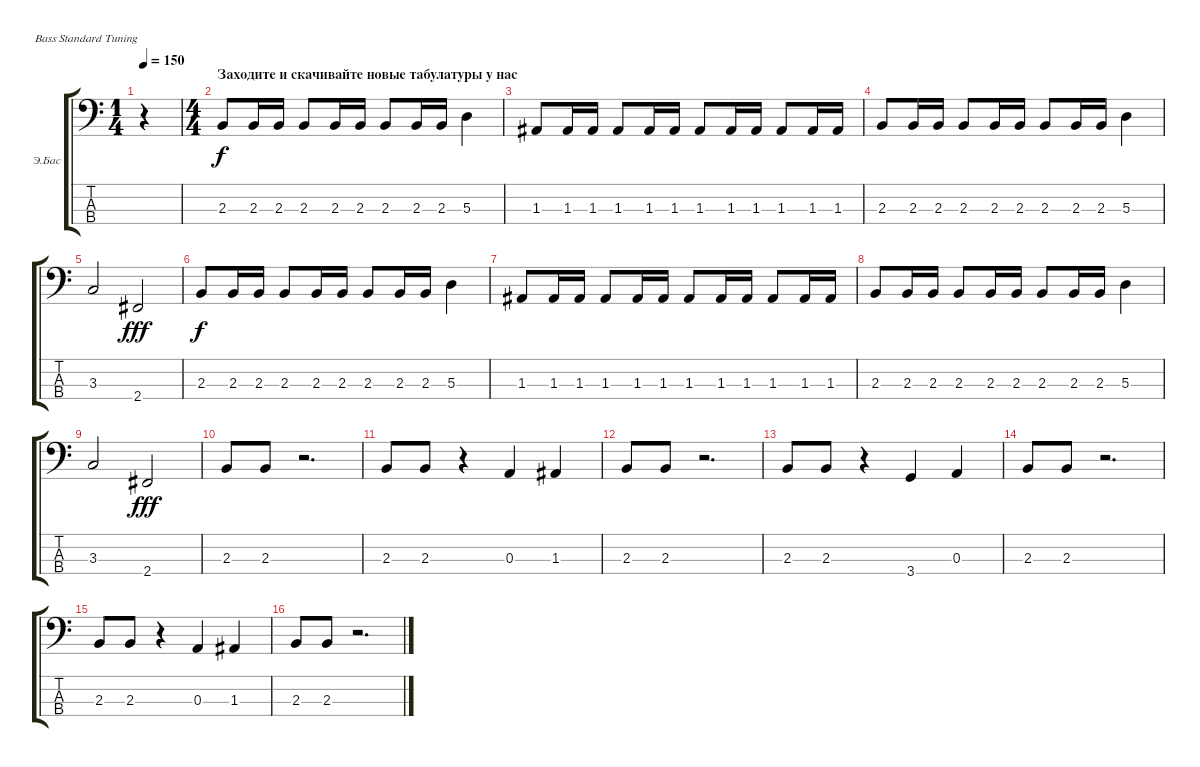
\bracketExtendMode groupsimilarinstruments
\firstSystemTrackNameOrientation horizontal
\otherSystemsTrackNameOrientation horizontal
\track ("Виталий Дубинин" "Э.Бас") {instrument electricbassfinger}
\staff {score tabs}
\tuning (G2 D2 A1 E1)
\ts (1 4)
\tempo 150
\clef f4
\ks c
r.4{dy f instrument electricbassfinger} |
\ts (4 4)
\section ("" "Заходите и скачивайте новые табулатуры у нас")
2.3.8 2.3.16 2.3.16 2.3.8 2.3.16 2.3.16 2.3.8 2.3.16 2.3.16 5.3.4 |
1.3.8 1.3.16 1.3.16 1.3.8 1.3.16 1.3.16 1.3.8 1.3.16 1.3.16 1.3.8 1.3.16 1.3.16 |
2.3.8 2.3.16 2.3.16 2.3.8 2.3.16 2.3.16 2.3.8 2.3.16 2.3.16 5.3.4 |
3.3.2 2.4.2{dy fff} |
2.3.8{dy f} 2.3.16 2.3.16 2.3.8 2.3.16 2.3.16 2.3.8 2.3.16 2.3.16 5.3.4 |
1.3.8 1.3.16 1.3.16 1.3.8 1.3.16 1.3.16 1.3.8 1.3.16 1.3.16 1.3.8 1.3.16 1.3.16 |
2.3.8 2.3.16 2.3.16 2.3.8 2.3.16 2.3.16 2.3.8 2.3.16 2.3.16 5.3.4 |
3.3.2 2.4.2{dy fff} |
2.3.8 2.3.8 r.2{d} |
2.3.8 2.3.8 r.4 0.3.4 1.3.4 |
2.3.8 2.3.8 r.2{d} |
2.3.8 2.3.8 r.4 3.4.4 0.3.4 |
2.3.8 2.3.8 r.2{d} |
2.3.8 2.3.8 r.4 0.3.4 1.3.4 |
2.3.8 2.3.8 r.2{d}
